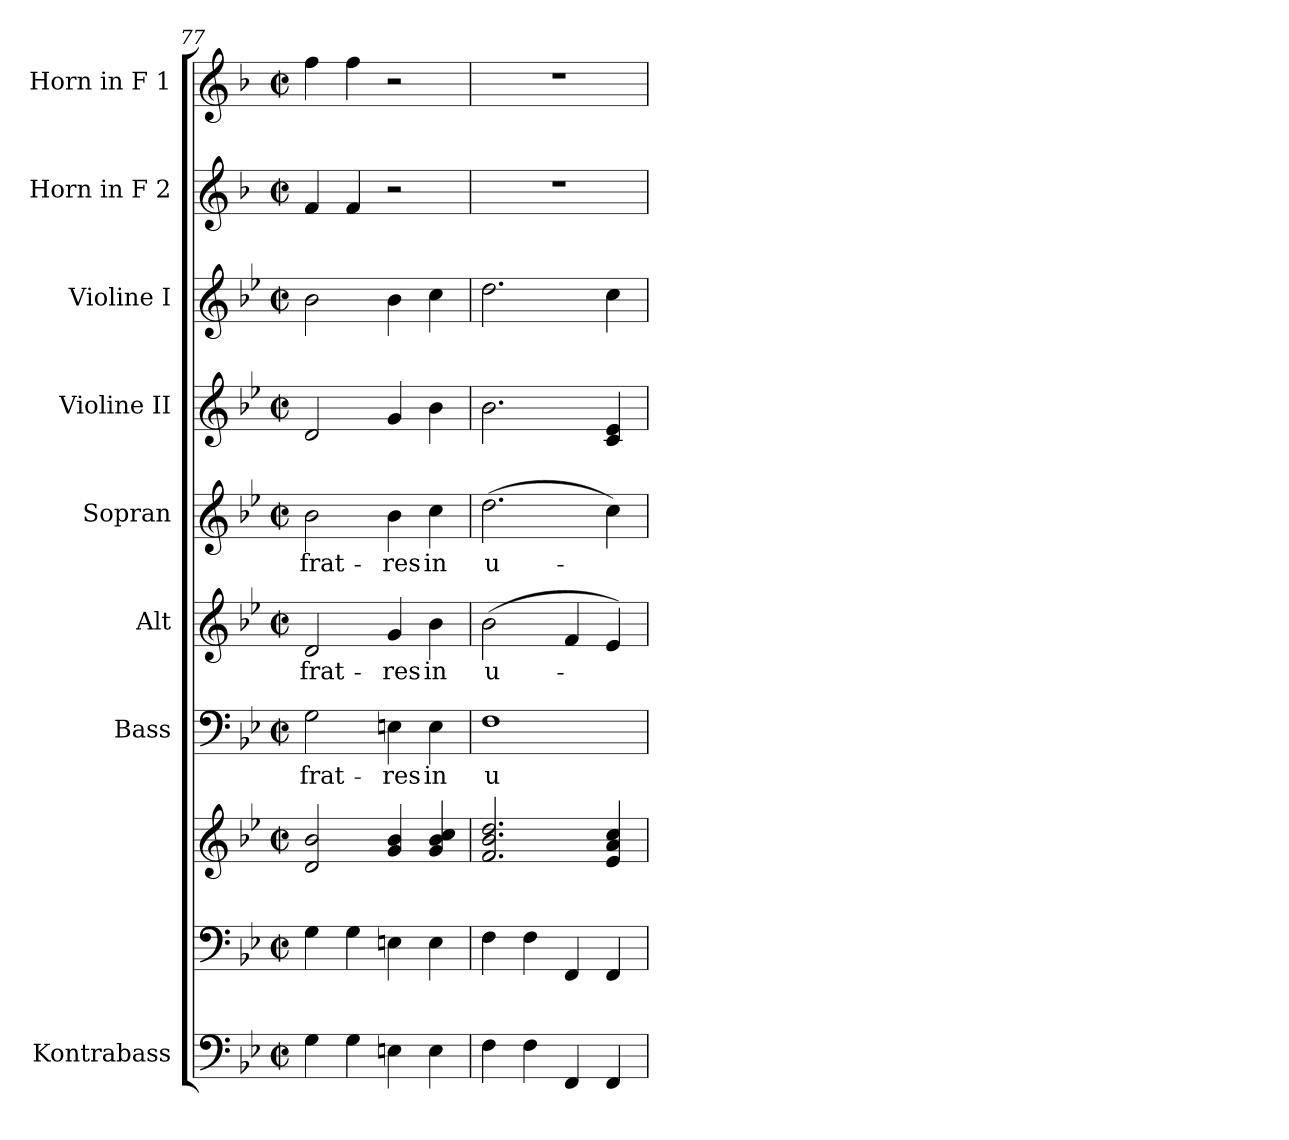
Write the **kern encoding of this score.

**kern	**kern	**kern	**kern	**text	**kern	**text	**kern	**text	**kern	**kern	**kern	**kern
*part9	*part8	*part8	*part7	*part7	*part6	*part6	*part5	*part5	*part4	*part3	*part2	*part1
*staff10	*staff9	*staff8	*staff7	*staff7	*staff6	*staff6	*staff5	*staff5	*staff4	*staff3	*staff2	*staff1
*I"Kontrabass	*	*	*I"Bass	*	*I"Alt	*	*I"Sopran	*	*I"Violine II	*I"Violine I	*I"Horn in F 2	*I"Horn in F 1
*I'Kb.	*	*	*I'B.	*	*I'A.	*	*I'S.	*	*I'Vl. II	*I'Vl. I	*	*
*clefF4	*clefF4	*clefG2	*clefF4	*	*clefG2	*	*clefG2	*	*clefG2	*clefG2	*clefG2	*clefG2
*ITrd7c12	*	*	*	*	*	*	*	*	*	*	*ITrd4c7	*ITrd4c7
*k[b-e-]	*k[b-e-]	*k[b-e-]	*k[b-e-]	*	*k[b-e-]	*	*k[b-e-]	*	*k[b-e-]	*k[b-e-]	*k[b-e-]	*k[b-e-]
*B-:	*B-:	*B-:	*B-:	*	*B-:	*	*B-:	*	*B-:	*B-:	*B-:	*B-:
*M2/2	*M2/2	*M2/2	*M2/2	*	*M2/2	*	*M2/2	*	*M2/2	*M2/2	*M2/2	*M2/2
*met(c|)	*met(c|)	*met(c|)	*met(c|)	*	*met(c|)	*	*met(c|)	*	*met(c|)	*met(c|)	*met(c|)	*met(c|)
=77	=77	=77	=77	=77	=77	=77	=77	=77	=77	=77	=77	=77
!	!	!	!	!LO:LY:b	!	!LO:LY:b	!	!LO:LY:b	!	!	!	!
4GG\	4G\	2d/ 2b-/	2G\	frat-	2d/	frat-	2b-\	frat-	2d/	2b-\	4B-/	4b-\
4GG\	4G\	.	.	.	.	.	.	.	.	.	4B-/	4b-\
!	!	!	!	!LO:LY:b	!	!LO:LY:b	!	!LO:LY:b	!	!	!	!
4EEn\	4En\	4g/ 4b-/	4En\	-res	4g/	-res	4b-\	-res	4g/	4b-\	2r	2r
!	!	!	!	!LO:LY:b	!	!LO:LY:b	!	!LO:LY:b	!	!	!	!
4EE\	4E\	4g/ 4b-/ 4cc/	4E\	in	4b-\	in	4cc\	in	4b-\	4cc\	.	.
=78	=78	=78	=78	=78	=78	=78	=78	=78	=78	=78	=78	=78
!	!	!	!	!LO:LY:b	!	!LO:LY:b	!	!LO:LY:b	!	!	!	!
4FF\	4F\	2.f/ 2.b-/ 2.dd/	1F	u-	(>2b-\	u-	(>2.dd\	u-	2.b-\	2.dd\	1r	1r
4FF\	4F\	.	.	.	.	.	.	.	.	.	.	.
4FFF/	4FF/	.	.	.	4f/	.	.	.	.	.	.	.
4FFF/	4FF/	4e-/ 4a/ 4cc/	.	.	4e-/)	.	4cc\)	.	4c/ 4e-/	4cc\	.	.
=	=	=	=	=	=	=	=	=	=	=	=	=
*-	*-	*-	*-	*-	*-	*-	*-	*-	*-	*-	*-	*-
